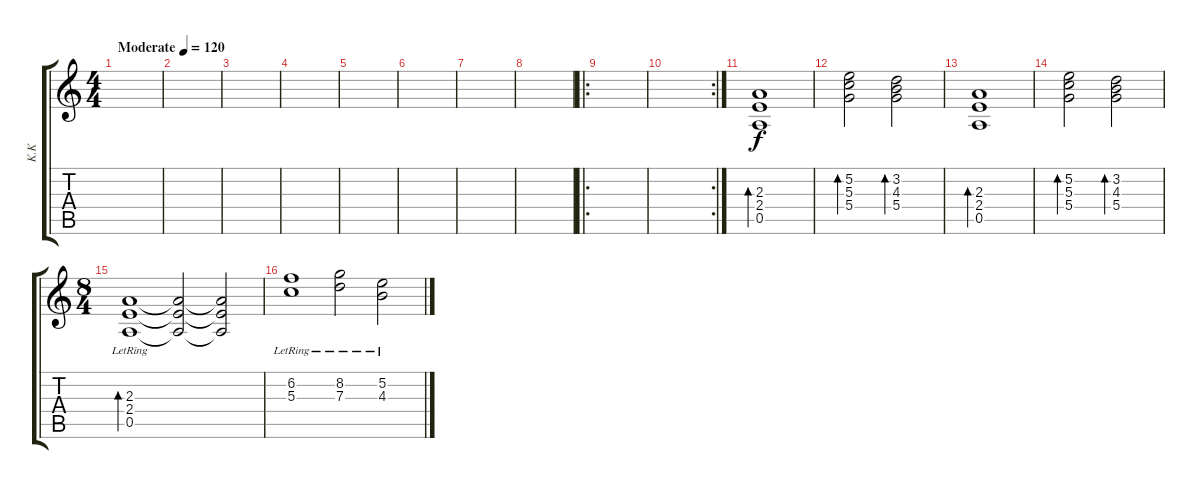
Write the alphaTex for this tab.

\track ("K.K" "K.K") {instrument electricguitarclean}
\staff {score tabs}
\tuning (E4 B3 G3 D3 A2 E2) {hide}
\ts (4 4)
\tempo (120 "Moderate")
\clef g2
\ks c
|
|
|
|
|
|
|
|
\ro
|
\rc 2
|
(2.3 2.4 0.5).1{bd 120} |
(5.2 5.3 5.4).2{bd 240} (3.2 4.3 5.4).2{bd 240} |
(2.3 2.4 0.5).1{bd 120} |
(5.2 5.3 5.4).2{bd 240} (3.2 4.3 5.4).2{bd 240} |
\ts (8 4)
(2.3{lr} 2.4{lr} 0.5{lr}).1{bd 60} (2.3{t} 2.4{t} 0.5{t}).2 (2.3{t} 2.4{t} 0.5{t}).2 |
(6.2{lr} 5.3{lr}).1 (8.2{lr} 7.3{lr}).2 (5.2{lr} 4.3{lr}).2
